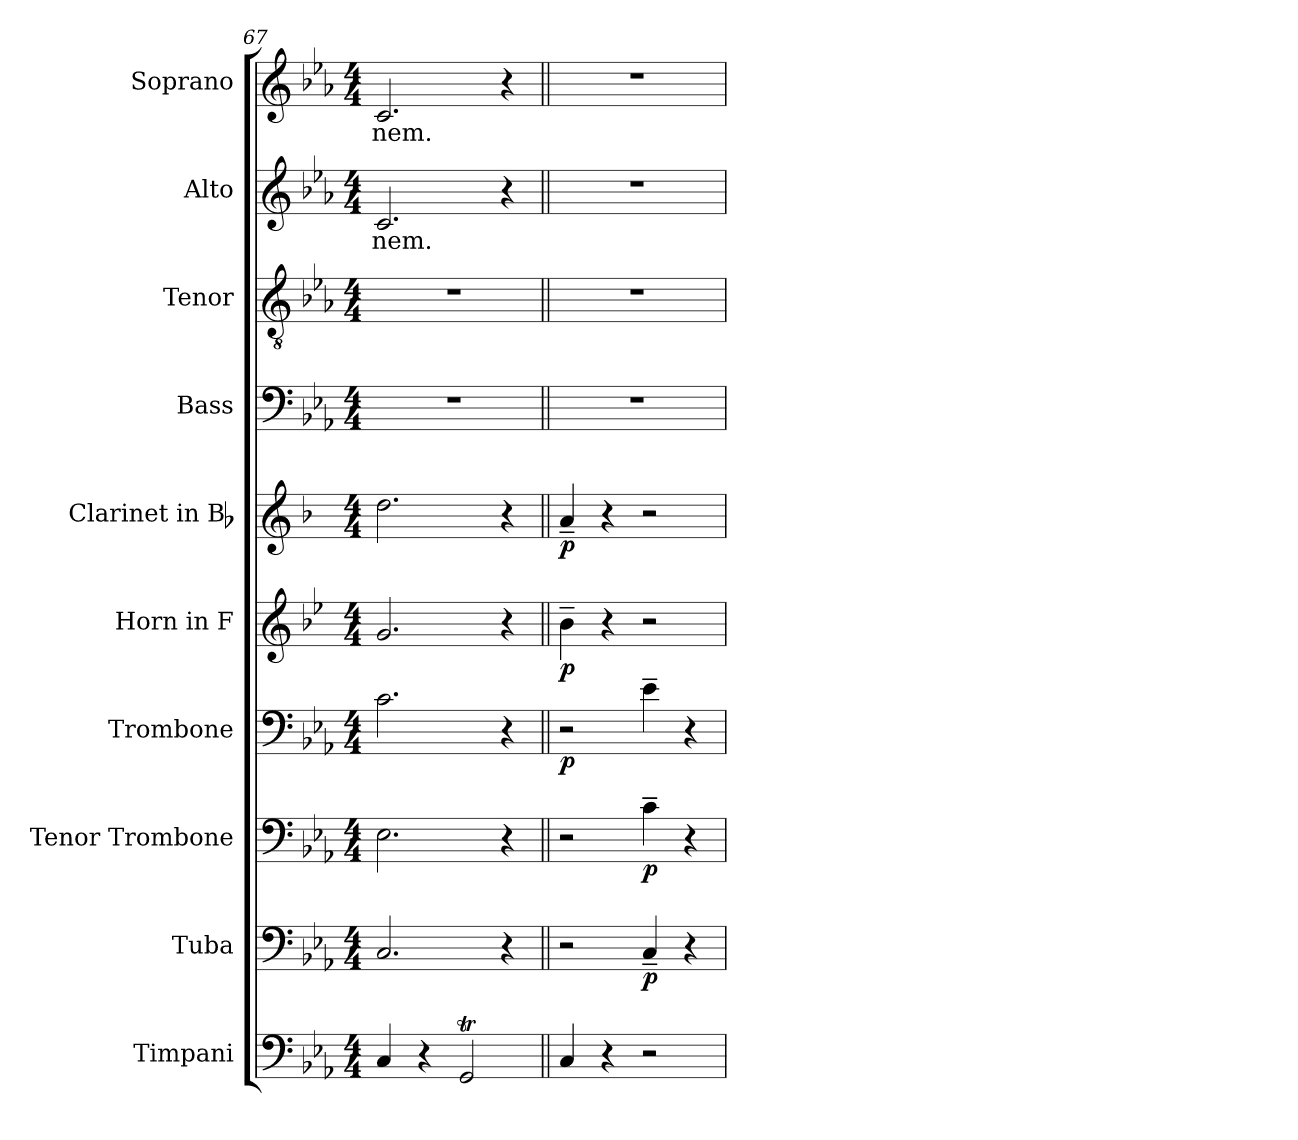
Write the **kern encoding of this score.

**kern	**kern	**dynam	**kern	**dynam	**kern	**dynam	**kern	**dynam	**kern	**dynam	**kern	**kern	**kern	**text	**kern	**text
*part10	*part9	*part9	*part8	*part8	*part7	*part7	*part6	*part6	*part5	*part5	*part4	*part3	*part2	*part2	*part1	*part1
*staff10	*staff9	*staff9	*staff8	*staff8	*staff7	*staff7	*staff6	*staff6	*staff5	*staff5	*staff4	*staff3	*staff2	*staff2	*staff1	*staff1
*I"Timpani	*I"Tuba	*	*I"Tenor Trombone	*	*I"Trombone	*	*I"Horn in F	*	*I"Clarinet in Bb	*	*I"Bass	*I"Tenor	*I"Alto	*	*I"Soprano	*
*I'Timp.	*I'Tba.	*	*I'Ten. Tbn.	*	*I'Tbn.	*	*I'Hn.	*	*I'Cl.	*	*I'B.	*I'T.	*I'A.	*	*I'S.	*
*clefF4	*clefF4	*	*clefF4	*	*clefF4	*	*clefG2	*	*clefG2	*	*clefF4	*clefGv2	*clefG2	*	*clefG2	*
*	*	*	*	*	*	*	*ITrd4c7	*	*ITrd1c2	*	*	*ITrd7c12	*	*	*	*
*k[b-e-a-]	*k[b-e-a-]	*	*k[b-e-a-]	*	*k[b-e-a-]	*	*k[b-e-a-]	*	*k[b-e-a-]	*	*k[b-e-a-]	*k[b-e-a-]	*k[b-e-a-]	*	*k[b-e-a-]	*
*c:	*c:	*	*c:	*	*c:	*	*c:	*	*c:	*	*c:	*c:	*c:	*	*c:	*
*M4/4	*M4/4	*	*M4/4	*	*M4/4	*	*M4/4	*	*M4/4	*	*M4/4	*M4/4	*M4/4	*	*M4/4	*
=67	=67	=67	=67	=67	=67	=67	=67	=67	=67	=67	=67	=67	=67	=67	=67	=67
!	!	!	!	!	!	!	!	!	!	!	!	!	!	!LO:LY:b:color=#000000	!	!
!	!	!	!	!	!	!	!	!	!	!	!	!	!	!	!	!LO:LY:b:color=#000000
4Ci/	2.Ci/	.	2.E-i\	.	2.ci\	.	2.ci/	.	2.cci\	.	1r	1r	2.ci/	-nem.	2.ci/	-nem.
4r	.	.	.	.	.	.	.	.	.	.	.	.	.	.	.	.
2GGti/	.	.	.	.	.	.	.	.	.	.	.	.	.	.	.	.
.	4r	.	4r	.	4r	.	4r	.	4r	.	.	.	4r	.	4r	.
=68||	=68||	=68||	=68||	=68||	=68||	=68||	=68||	=68||	=68||	=68||	=68||	=68||	=68||	=68||	=68||	=68||
4Ci/	2r	.	2r	.	2r	p	4e-~i\	p	4g~i/	p	1r	1r	1r	.	1r	.
4r	.	.	.	.	.	.	4r	.	4r	.	.	.	.	.	.	.
2r	4C~i/	p	4c~i\	p	4e-~i\	.	2r	.	2r	.	.	.	.	.	.	.
.	4r	.	4r	.	4r	.	.	.	.	.	.	.	.	.	.	.
=	=	=	=	=	=	=	=	=	=	=	=	=	=	=	=	=
*-	*-	*-	*-	*-	*-	*-	*-	*-	*-	*-	*-	*-	*-	*-	*-	*-
